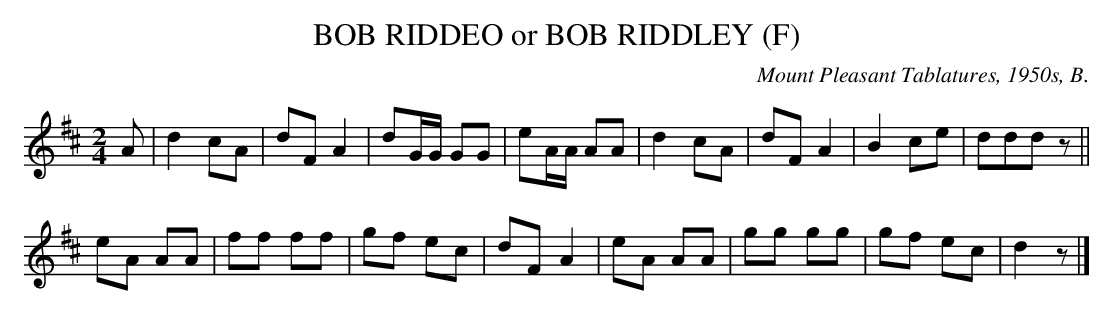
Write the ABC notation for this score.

X:1
T: BOB RIDDEO or BOB RIDDLEY (F)
O: Mount Pleasant Tablatures, 1950s, B.
M: 2/4
L: 1/8
K: D
A |\
d2 cA | dF A2 | dG/G/ GG | eA/A/ AA |\
d2 cA | dF A2 | B2 ce | dddz ||
eA AA | ff ff | gf ec | dF A2 |\
eA AA | gg gg | gf ec | d2 z|]
